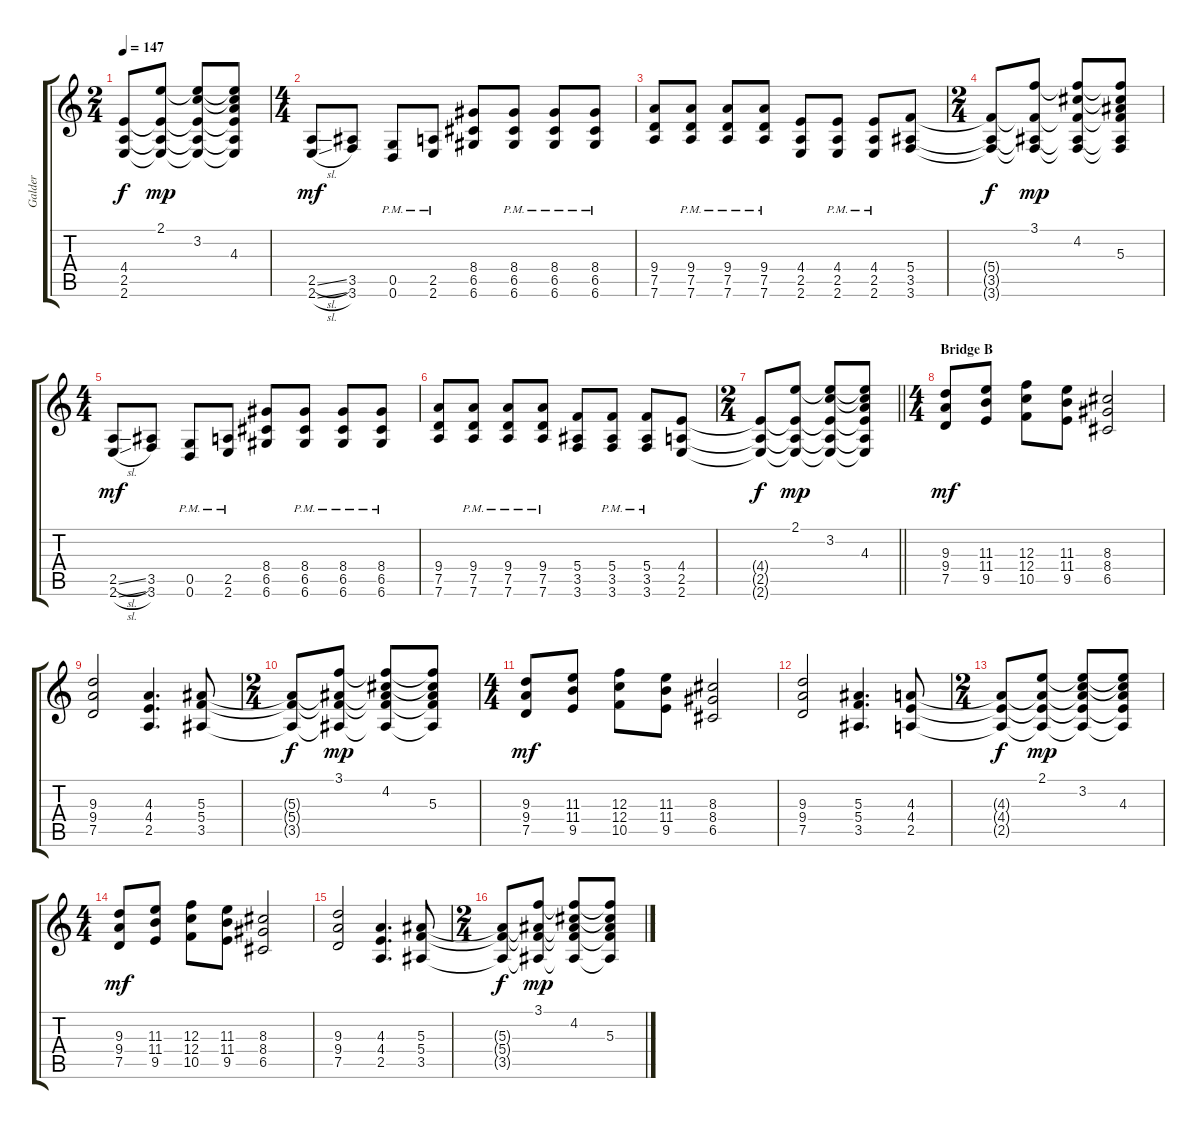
\track ("Galder" "Galder") {instrument overdrivenguitar}
\staff {score tabs}
\tuning (D4 A3 F3 C3 G2 D2) {hide}
\ts (2 4)
\tempo 147
\clef g2
\ks c
(4.4{t} 2.5{t} 2.6{t}).8{dy f} (2.1 4.4{t} 2.5{t} 2.6{t}).8{dy mp} (2.1{t} 3.2 4.4{t} 2.5{t} 2.6{t}).8 (2.1{t} 3.2{t} 4.3 4.4{t} 2.5{t} 2.6{t}).8 |
\ts (4 4)
(2.5{sl} 2.6{sl}).8{dy mf} (3.5 3.6).8 (0.5{pm} 0.6{pm}).8 (2.5{pm} 2.6{pm}).8 (8.4 6.5 6.6).8 (8.4{pm} 6.5{pm} 6.6{pm}).8 (8.4{pm} 6.5{pm} 6.6{pm}).8 (8.4{pm} 6.5{pm} 6.6{pm}).8 |
(9.4 7.5 7.6).8 (9.4{pm} 7.5{pm} 7.6{pm}).8 (9.4{pm} 7.5{pm} 7.6{pm}).8 (9.4{pm} 7.5{pm} 7.6{pm}).8 (4.4 2.5 2.6).8 (4.4{pm} 2.5{pm} 2.6{pm}).8 (4.4{pm} 2.5{pm} 2.6{pm}).8 (5.4 3.5 3.6).8 |
\ts (2 4)
(5.4{t} 3.5{t} 3.6{t}).8{dy f} (3.1 5.4{t} 3.5{t} 3.6{t}).8{dy mp} (3.1{t} 4.2 5.4{t} 3.5{t} 3.6{t}).8 (3.1{t} 4.2{t} 5.3 5.4{t} 3.5{t} 3.6{t}).8 |
\ts (4 4)
(2.5{sl} 2.6{sl}).8{dy mf} (3.5 3.6).8 (0.5{pm} 0.6{pm}).8 (2.5{pm} 2.6{pm}).8 (8.4 6.5 6.6).8 (8.4{pm} 6.5{pm} 6.6{pm}).8 (8.4{pm} 6.5{pm} 6.6{pm}).8 (8.4{pm} 6.5{pm} 6.6{pm}).8 |
(9.4 7.5 7.6).8 (9.4{pm} 7.5{pm} 7.6{pm}).8 (9.4{pm} 7.5{pm} 7.6{pm}).8 (9.4{pm} 7.5{pm} 7.6{pm}).8 (5.4 3.5 3.6).8 (5.4{pm} 3.5{pm} 3.6{pm}).8 (5.4{pm} 3.5{pm} 3.6{pm}).8 (4.4 2.5 2.6).8 |
\ts (2 4)
\barLineRight lightlight
(4.4{t} 2.5{t} 2.6{t}).8{dy f} (2.1 4.4{t} 2.5{t} 2.6{t}).8{dy mp} (2.1{t} 3.2 4.4{t} 2.5{t} 2.6{t}).8 (2.1{t} 3.2{t} 4.3 4.4{t} 2.5{t} 2.6{t}).8 |
\ts (4 4)
\section ("" "Bridge B")
(9.3 9.4 7.5).8{dy mf} (11.3 11.4 9.5).8 (12.3 12.4 10.5).8 (11.3 11.4 9.5).8 (8.3 8.4 6.5).2 |
(9.3 9.4 7.5).2 (4.3 4.4 2.5).4{d} (5.3 5.4 3.5).8 |
\ts (2 4)
(5.3{t} 5.4{t} 3.5{t}).8{dy f} (3.1 5.3{t} 5.4{t} 3.5{t}).8{dy mp} (3.1{t} 4.2 5.3{t} 5.4{t} 3.5{t}).8 (3.1{t} 4.2{t} 5.3 5.4{t} 3.5{t}).8 |
\ts (4 4)
(9.3 9.4 7.5).8{dy mf} (11.3 11.4 9.5).8 (12.3 12.4 10.5).8 (11.3 11.4 9.5).8 (8.3 8.4 6.5).2 |
(9.3 9.4 7.5).2 (5.3 5.4 3.5).4{d} (4.3 4.4 2.5).8 |
\ts (2 4)
(4.3{t} 4.4{t} 2.5{t}).8{dy f} (2.1 4.3{t} 4.4{t} 2.5{t}).8{dy mp} (2.1{t} 3.2 4.3{t} 4.4{t} 2.5{t}).8 (2.1{t} 3.2{t} 4.3 4.4{t} 2.5{t}).8 |
\ts (4 4)
(9.3 9.4 7.5).8{dy mf} (11.3 11.4 9.5).8 (12.3 12.4 10.5).8 (11.3 11.4 9.5).8 (8.3 8.4 6.5).2 |
(9.3 9.4 7.5).2 (4.3 4.4 2.5).4{d} (5.3 5.4 3.5).8 |
\ts (2 4)
(5.3{t} 5.4{t} 3.5{t}).8{dy f} (3.1 5.3{t} 5.4{t} 3.5{t}).8{dy mp} (3.1{t} 4.2 5.3{t} 5.4{t} 3.5{t}).8 (3.1{t} 4.2{t} 5.3 5.4{t} 3.5{t}).8
